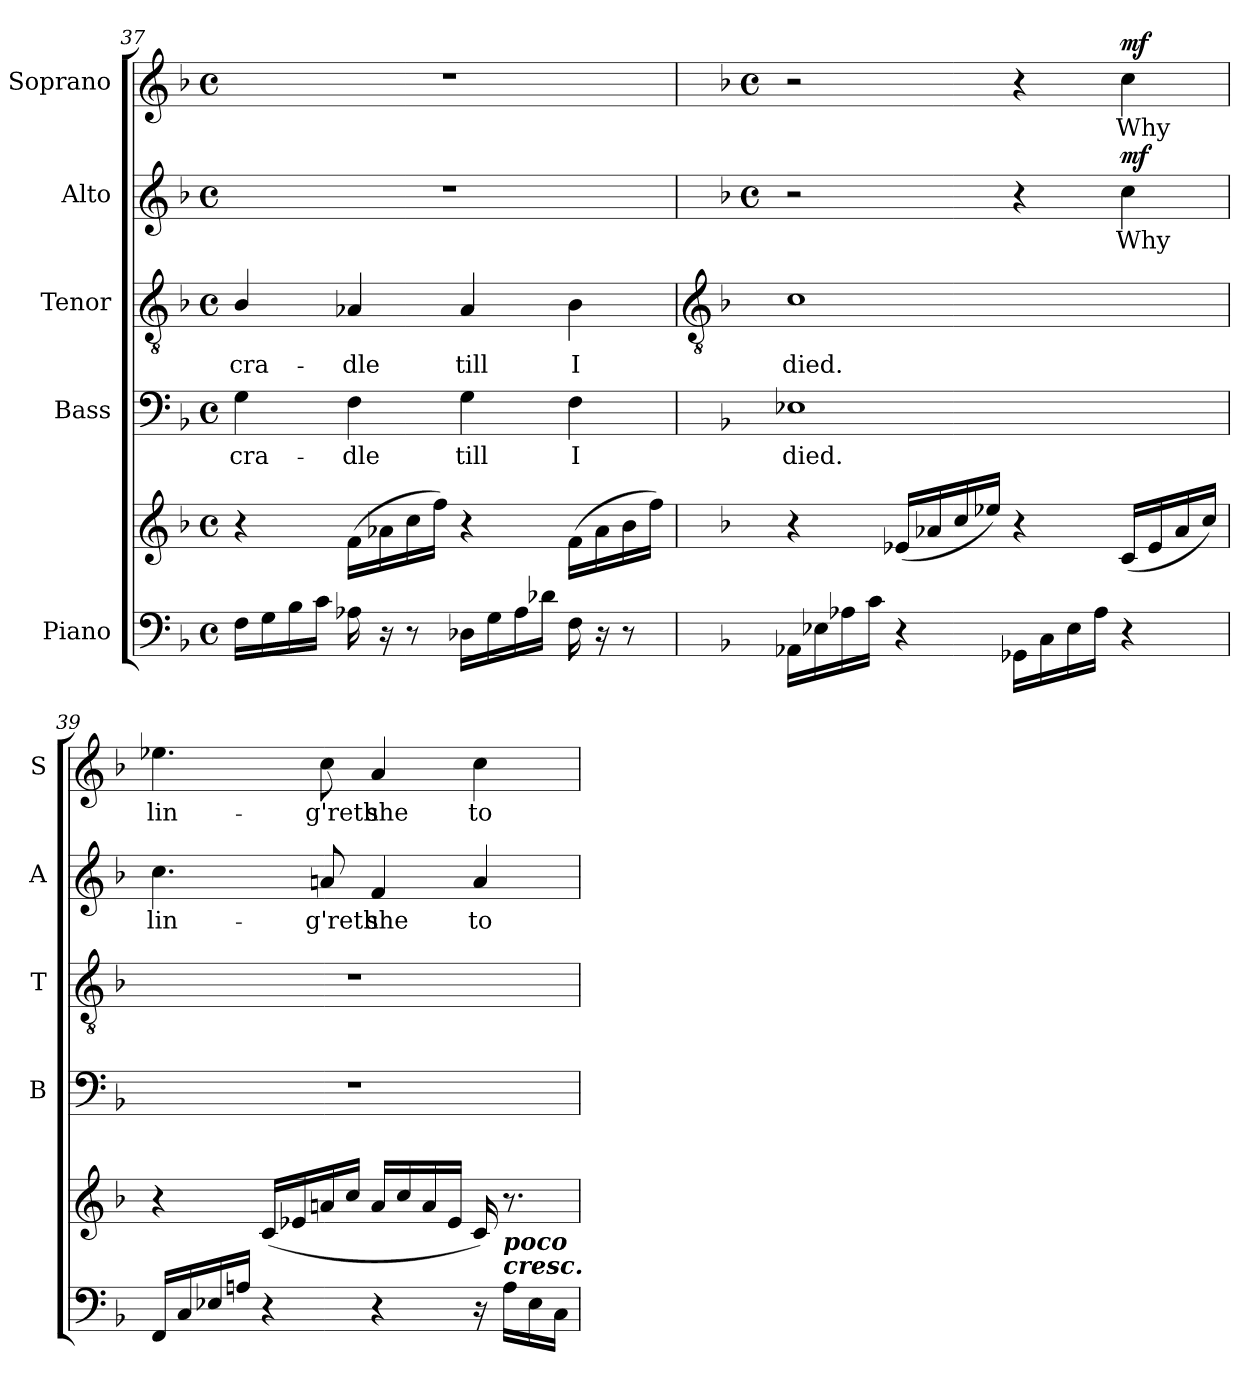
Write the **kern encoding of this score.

**kern	**kern	**kern	**text	**kern	**text	**kern	**text	**dynam	**kern	**text	**dynam
*part5	*part5	*part4	*part4	*part3	*part3	*part2	*part2	*part2	*part1	*part1	*part1
*staff6	*staff5	*staff4	*staff4	*staff3	*staff3	*staff2	*staff2	*staff2	*staff1	*staff1	*staff1
*I"Piano	*	*I"Bass	*	*I"Tenor	*	*I"Alto	*	*	*I"Soprano	*	*
*	*	*I'B	*	*I'T	*	*I'A	*	*	*I'S	*	*
*clefF4	*clefG2	*clefF4	*	*clefGv2	*	*clefG2	*	*	*clefG2	*	*
*k[b-]	*k[b-]	*k[b-]	*	*k[b-]	*	*k[b-]	*	*	*k[b-]	*	*
*F:	*F:	*F:	*	*F:	*	*F:	*	*	*F:	*	*
*M4/4	*M4/4	*M4/4	*	*M4/4	*	*M4/4	*	*	*M4/4	*	*
*met(c)	*met(c)	*met(c)	*	*met(c)	*	*met(c)	*	*	*met(c)	*	*
=37	=37	=37	=37	=37	=37	=37	=37	=37	=37	=37	=37
!	!	!	!LO:LY:b	!	!LO:LY:b	!	!	!	!	!	!
16FLL	4r	4G	cra-	4B-/	cra-	1r	.	.	1r	.	.
16G	.	.	.	.	.	.	.	.	.	.	.
16B-	.	.	.	.	.	.	.	.	.	.	.
16cJJ	.	.	.	.	.	.	.	.	.	.	.
!	!	!	!LO:LY:b	!	!LO:LY:b	!	!	!	!	!	!
16A-X	(>16fLL	4F	-dle	4A-X	-dle	.	.	.	.	.	.
16r	16a-X	.	.	.	.	.	.	.	.	.	.
8r	16cc	.	.	.	.	.	.	.	.	.	.
.	16ffJJ)	.	.	.	.	.	.	.	.	.	.
!	!	!	!LO:LY:b	!	!LO:LY:b	!	!	!	!	!	!
16D-XLL	4r	4G	till	4A-	till	.	.	.	.	.	.
16G	.	.	.	.	.	.	.	.	.	.	.
16A-	.	.	.	.	.	.	.	.	.	.	.
16d-XJJ	.	.	.	.	.	.	.	.	.	.	.
!	!	!	!LO:LY:b	!	!LO:LY:b	!	!	!	!	!	!
16F	(>16fLL	4F	I	4B-	I	.	.	.	.	.	.
16r	16a-	.	.	.	.	.	.	.	.	.	.
8r	16b-	.	.	.	.	.	.	.	.	.	.
.	16ffJJ)	.	.	.	.	.	.	.	.	.	.
!!LO:LB:g=z
=38	=38	=38	=38	=38	=38	=38	=38	=38	=38	=38	=38
*	*	*	*	*clefGv2	*	*	*	*	*	*	*
*	*	*	*	*	*	*k[b-]	*	*	*k[b-]	*	*
*	*	*	*	*	*	*F:	*	*	*F:	*	*
*	*	*	*	*	*	*M4/4	*	*	*M4/4	*	*
*	*	*	*	*	*	*met(c)	*	*	*met(c)	*	*
!	!	!	!LO:LY:b	!	!LO:LY:b	!	!	!	!	!	!
16AA-XLL	4r	1E-X	died.	1c	died.	2r	.	.	2r	.	.
16E-X	.	.	.	.	.	.	.	.	.	.	.
16A-X	.	.	.	.	.	.	.	.	.	.	.
16cJJ	.	.	.	.	.	.	.	.	.	.	.
4r	(<16e-XLL	.	.	.	.	.	.	.	.	.	.
.	16a-X	.	.	.	.	.	.	.	.	.	.
.	16cc	.	.	.	.	.	.	.	.	.	.
.	16ee-XJJ)	.	.	.	.	.	.	.	.	.	.
16GG-XLL	4r	.	.	.	.	4r	.	.	4r	.	.
16C	.	.	.	.	.	.	.	.	.	.	.
16E-	.	.	.	.	.	.	.	.	.	.	.
16A-JJ	.	.	.	.	.	.	.	.	.	.	.
!	!	!	!	!	!	!	!LO:LY:b	!LO:DY:b	!	!LO:LY:b	!LO:DY:b
4r	(<16cLL	.	.	.	.	4cc	Why	mf	4cc	Why	mf
.	16e-	.	.	.	.	.	.	.	.	.	.
.	16a-	.	.	.	.	.	.	.	.	.	.
.	16ccJJ)	.	.	.	.	.	.	.	.	.	.
=39	=39	=39	=39	=39	=39	=39	=39	=39	=39	=39	=39
!	!	!	!	!	!	!	!LO:LY:b	!	!	!LO:LY:b	!
16FFLL	4r	1r	.	1r	.	4.cc	lin-	.	4.ee-X	lin-	.
16C	.	.	.	.	.	.	.	.	.	.	.
16E-X	.	.	.	.	.	.	.	.	.	.	.
16AnJJ	.	.	.	.	.	.	.	.	.	.	.
4r	(<16cLL	.	.	.	.	.	.	.	.	.	.
.	16e-X	.	.	.	.	.	.	.	.	.	.
!	!	!	!	!	!	!	!LO:LY:b	!	!	!LO:LY:b	!
.	16an	.	.	.	.	8an	-g'reth	.	8cc	-g'reth	.
.	16ccJJ	.	.	.	.	.	.	.	.	.	.
!	!	!	!	!	!	!	!LO:LY:b	!	!	!LO:LY:b	!
4r	16aLL	.	.	.	.	4f	she	.	4a	she	.
.	16cc	.	.	.	.	.	.	.	.	.	.
.	16a	.	.	.	.	.	.	.	.	.	.
.	16e-JJ	.	.	.	.	.	.	.	.	.	.
!	!	!	!	!	!	!	!LO:LY:b	!	!	!LO:LY:b	!
16r	16c)	.	.	.	.	4a	to	.	4cc	to	.
!LO:TX:a:Bi:t=cresc.	!	!	!	!	!	!	!	!	!	!	!
!LO:TX:a:Bi:t=poco	!	!	!	!	!	!	!	!	!	!	!
16ALL	8.r	.	.	.	.	.	.	.	.	.	.
16E-	.	.	.	.	.	.	.	.	.	.	.
16CJJ	.	.	.	.	.	.	.	.	.	.	.
=	=	=	=	=	=	=	=	=	=	=	=
*-	*-	*-	*-	*-	*-	*-	*-	*-	*-	*-	*-
